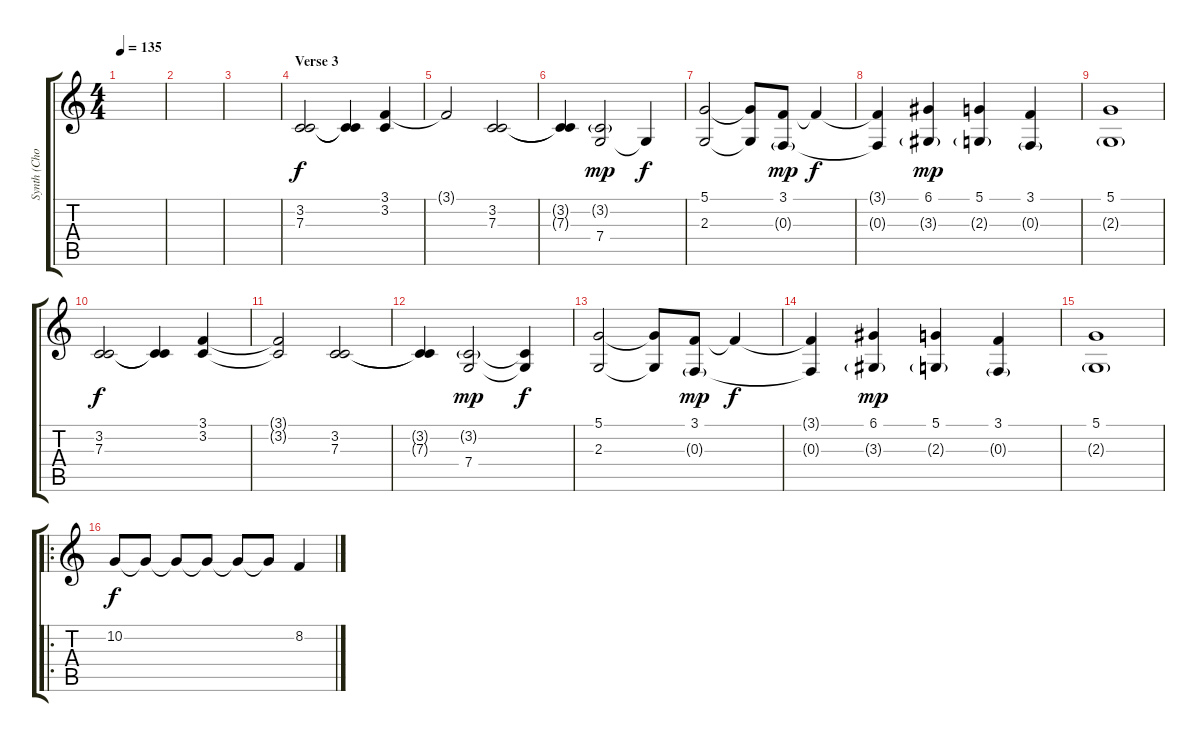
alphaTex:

\track ("Synth (Choir Aahs)" "Synth (Cho") {instrument choiraahs}
\staff {score tabs}
\tuning (D4 A3 F3 C3 G2 D2) {hide}
\ts (4 4)
\tempo 135
\clef g2
\ks c
|
|
|
\section ("" "Verse 3 ")
(3.2 7.3).2 (3.2{t} 7.3{t}).4 (3.1 3.2).4 |
3.1{t}.2 (3.2 7.3).2 |
(3.2{t} 7.3{t}).4 (3.2{g} 7.4).2{dy mp} 7.4{t}.4{dy f} |
(5.1 2.3).2 (5.1{t} 2.3{t}).8 (3.1 0.3{g}).8{dy mp} 3.1{t}.4{dy f} |
(3.1{t} 0.3{t}).4 (6.1 3.3{g}).4{dy mp} (5.1 2.3{g}).4 (3.1 0.3{g}).4 |
(5.1 2.3{g}).1 |
(3.2 7.3).2{dy f} (3.2{t} 7.3{t}).4 (3.1 3.2).4 |
(3.1{t} 3.2{t}).2 (3.2 7.3).2 |
(3.2{t} 7.3{t}).4 (3.2{g} 7.4).2{dy mp} (3.2{t} 7.4{t}).4{dy f} |
(5.1 2.3).2 (5.1{t} 2.3{t}).8 (3.1 0.3{g}).8{dy mp} 3.1{t}.4{dy f} |
(3.1{t} 0.3{t}).4 (6.1 3.3{g}).4{dy mp} (5.1 2.3{g}).4 (3.1 0.3{g}).4 |
(5.1 2.3{g}).1 |
\ro
10.2.8{dy f} 10.2{t}.8 10.2{t}.8 10.2{t}.8 10.2{t}.8 10.2{t}.8 8.2.4
